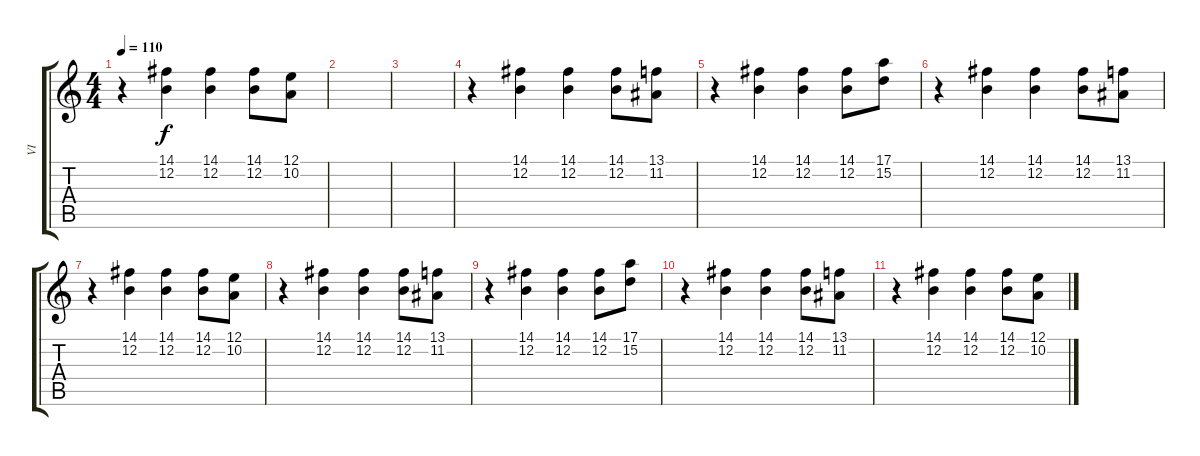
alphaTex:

\track ("VI" "VI") {instrument brightacousticpiano}
\staff {score tabs}
\tuning (E4 B3 G3 D3 A2 E2) {hide}
\ts (4 4)
\tempo 110
\clef g2
\ks c
r.4{dy f} (14.1 12.2).4 (14.1 12.2).4 (14.1 12.2).8 (12.1 10.2).8 |
|
|
r.4 (14.1 12.2).4 (14.1 12.2).4 (14.1 12.2).8 (13.1 11.2).8 |
r.4 (14.1 12.2).4 (14.1 12.2).4 (14.1 12.2).8 (17.1 15.2).8 |
r.4 (14.1 12.2).4 (14.1 12.2).4 (14.1 12.2).8 (13.1 11.2).8 |
r.4 (14.1 12.2).4 (14.1 12.2).4 (14.1 12.2).8 (12.1 10.2).8 |
r.4 (14.1 12.2).4 (14.1 12.2).4 (14.1 12.2).8 (13.1 11.2).8 |
r.4 (14.1 12.2).4 (14.1 12.2).4 (14.1 12.2).8 (17.1 15.2).8 |
r.4 (14.1 12.2).4 (14.1 12.2).4 (14.1 12.2).8 (13.1 11.2).8 |
r.4 (14.1 12.2).4 (14.1 12.2).4 (14.1 12.2).8 (12.1 10.2).8
